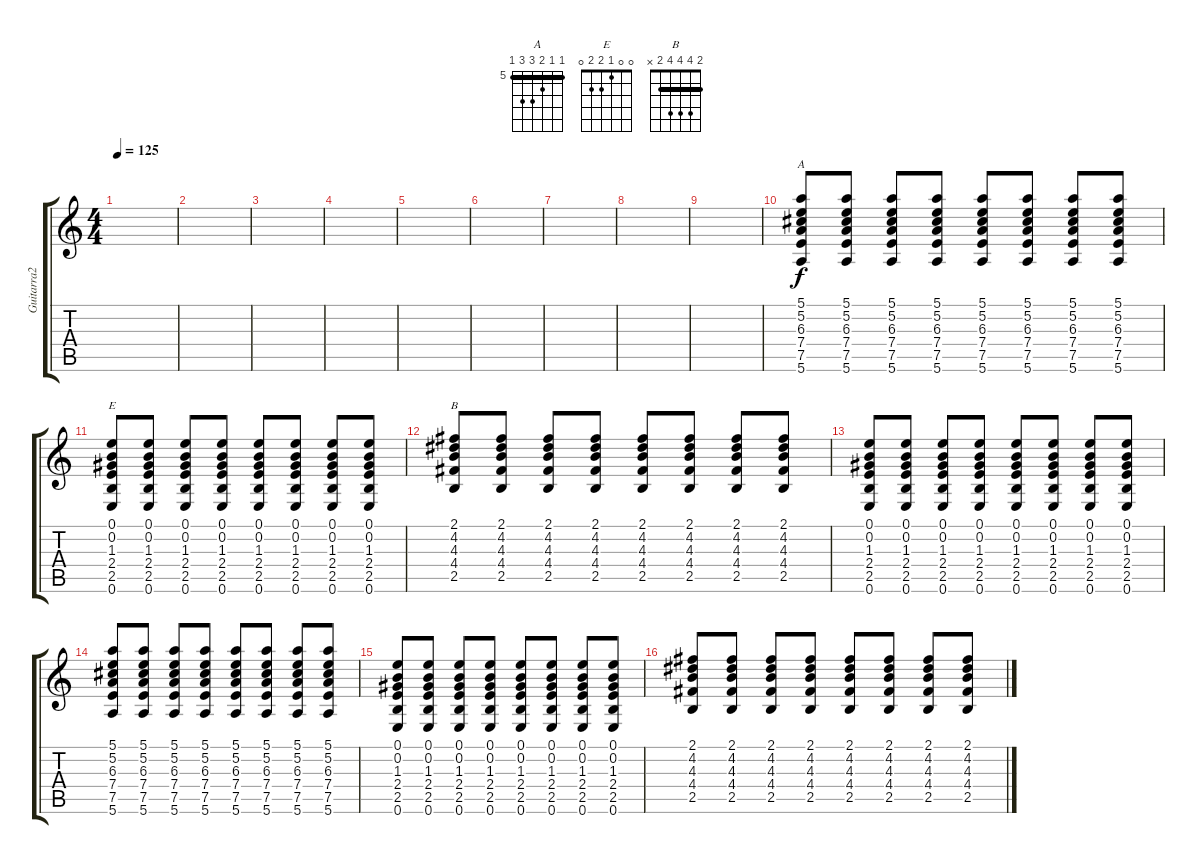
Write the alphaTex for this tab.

\track ("Guitarra2" "Guitarra2") {instrument distortionguitar}
\staff {score tabs}
\tuning (E4 B3 G3 D3 A2 E2) {hide}
\chord ("A" 5 5 6 7 7 5) {firstfret 5 barre 5}
\chord ("E" 0 0 1 2 2 0)
\chord ("B" 2 4 4 4 2 x) {barre 2}
\ts (4 4)
\tempo 125
\clef g2
\ks c
|
|
|
|
|
|
|
|
|
(5.1 5.2 6.3 7.4 7.5 5.6).8{ch "A"} (5.1 5.2 6.3 7.4 7.5 5.6).8 (5.1 5.2 6.3 7.4 7.5 5.6).8 (5.1 5.2 6.3 7.4 7.5 5.6).8 (5.1 5.2 6.3 7.4 7.5 5.6).8 (5.1 5.2 6.3 7.4 7.5 5.6).8 (5.1 5.2 6.3 7.4 7.5 5.6).8 (5.1 5.2 6.3 7.4 7.5 5.6).8 |
(0.1 0.2 1.3 2.4 2.5 0.6).8{ch "E"} (0.1 0.2 1.3 2.4 2.5 0.6).8 (0.1 0.2 1.3 2.4 2.5 0.6).8 (0.1 0.2 1.3 2.4 2.5 0.6).8 (0.1 0.2 1.3 2.4 2.5 0.6).8 (0.1 0.2 1.3 2.4 2.5 0.6).8 (0.1 0.2 1.3 2.4 2.5 0.6).8 (0.1 0.2 1.3 2.4 2.5 0.6).8 |
(2.1 4.2 4.3 4.4 2.5).8{ch "B"} (2.1 4.2 4.3 4.4 2.5).8 (2.1 4.2 4.3 4.4 2.5).8 (2.1 4.2 4.3 4.4 2.5).8 (2.1 4.2 4.3 4.4 2.5).8 (2.1 4.2 4.3 4.4 2.5).8 (2.1 4.2 4.3 4.4 2.5).8 (2.1 4.2 4.3 4.4 2.5).8 |
(0.1 0.2 1.3 2.4 2.5 0.6).8 (0.1 0.2 1.3 2.4 2.5 0.6).8 (0.1 0.2 1.3 2.4 2.5 0.6).8 (0.1 0.2 1.3 2.4 2.5 0.6).8 (0.1 0.2 1.3 2.4 2.5 0.6).8 (0.1 0.2 1.3 2.4 2.5 0.6).8 (0.1 0.2 1.3 2.4 2.5 0.6).8 (0.1 0.2 1.3 2.4 2.5 0.6).8 |
(5.1 5.2 6.3 7.4 7.5 5.6).8 (5.1 5.2 6.3 7.4 7.5 5.6).8 (5.1 5.2 6.3 7.4 7.5 5.6).8 (5.1 5.2 6.3 7.4 7.5 5.6).8 (5.1 5.2 6.3 7.4 7.5 5.6).8 (5.1 5.2 6.3 7.4 7.5 5.6).8 (5.1 5.2 6.3 7.4 7.5 5.6).8 (5.1 5.2 6.3 7.4 7.5 5.6).8 |
(0.1 0.2 1.3 2.4 2.5 0.6).8 (0.1 0.2 1.3 2.4 2.5 0.6).8 (0.1 0.2 1.3 2.4 2.5 0.6).8 (0.1 0.2 1.3 2.4 2.5 0.6).8 (0.1 0.2 1.3 2.4 2.5 0.6).8 (0.1 0.2 1.3 2.4 2.5 0.6).8 (0.1 0.2 1.3 2.4 2.5 0.6).8 (0.1 0.2 1.3 2.4 2.5 0.6).8 |
(2.1 4.2 4.3 4.4 2.5).8 (2.1 4.2 4.3 4.4 2.5).8 (2.1 4.2 4.3 4.4 2.5).8 (2.1 4.2 4.3 4.4 2.5).8 (2.1 4.2 4.3 4.4 2.5).8 (2.1 4.2 4.3 4.4 2.5).8 (2.1 4.2 4.3 4.4 2.5).8 (2.1 4.2 4.3 4.4 2.5).8
